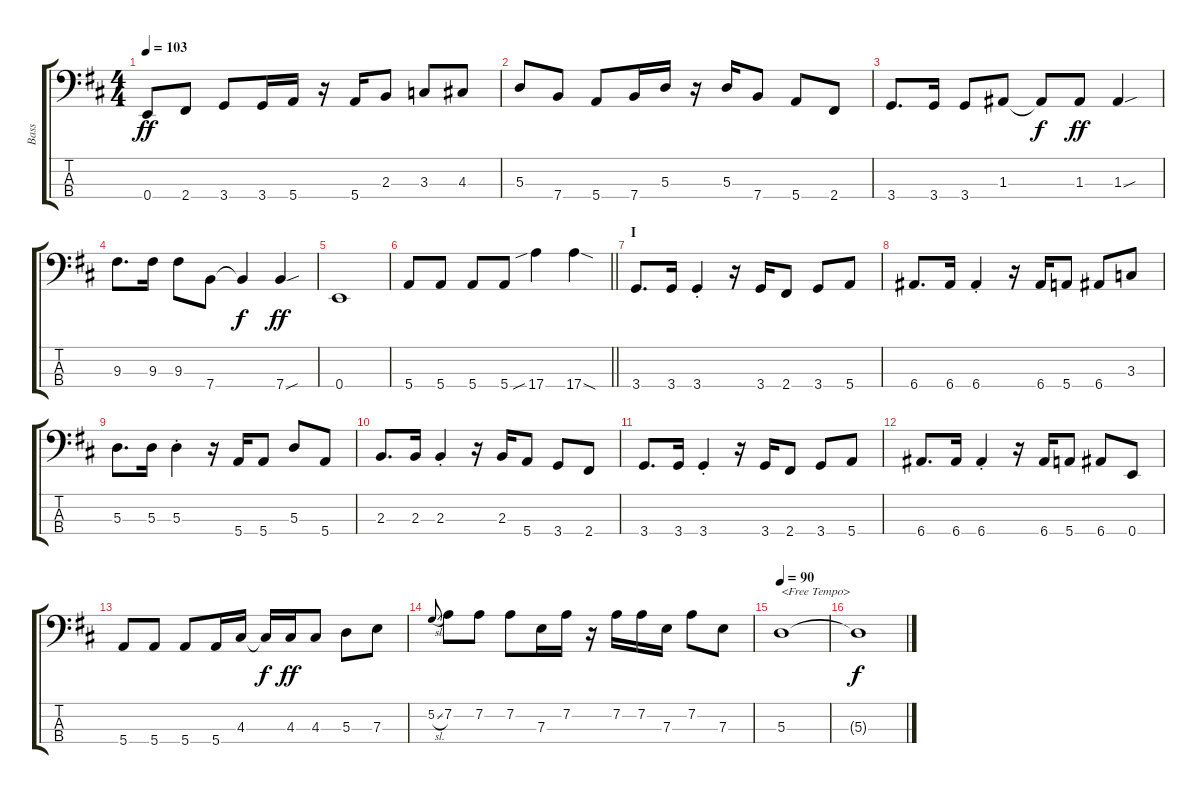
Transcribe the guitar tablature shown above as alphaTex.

\track ("Bass" "Bass") {instrument electricbasspick}
\staff {score tabs}
\tuning (G2 D2 A1 E1) {hide}
\ts (4 4)
\tempo 103
\clef f4
\ks d
0.4.8{dy ff} 2.4.8 3.4.8 3.4.16 5.4.16 r.16 5.4.16 2.3.8 3.3.8 4.3.8 |
5.3.8 7.4.8 5.4.8 7.4.16 5.3.16 r.16 5.3.16 7.4.8 5.4.8 2.4.8 |
3.4.8{d} 3.4.16 3.4.8 1.3.8 1.3{t}.8{dy f} 1.3.8{dy ff} 1.3{sou}.4 |
9.3.8{d} 9.3.16 9.3.8 7.4.8 7.4{t}.4{dy f} 7.4{sou}.4{dy ff} |
0.4.1 |
\barLineRight lightlight
5.4.8 5.4.8 5.4.8 5.4.8 17.4{sib}.4 17.4{sod}.4 |
\section ("" "I")
3.4.8{d} 3.4.16 3.4{st}.4 r.16 3.4.16 2.4.8 3.4.8 5.4.8 |
6.4.8{d} 6.4.16 6.4{st}.4 r.16 6.4.16 5.4.8 6.4.8 3.3.8 |
5.3.8{d} 5.3.16 5.3{st}.4 r.16 5.4.16 5.4.8 5.3.8 5.4.8 |
2.3.8{d} 2.3.16 2.3{st}.4 r.16 2.3.16 5.4.8 3.4.8 2.4.8 |
3.4.8{d} 3.4.16 3.4{st}.4 r.16 3.4.16 2.4.8 3.4.8 5.4.8 |
6.4.8{d} 6.4.16 6.4{st}.4 r.16 6.4.16 5.4.8 6.4.8 0.4.8 |
5.4.8 5.4.8 5.4.8 5.4.16 4.3.16 4.3{t}.16{dy f} 4.3.16{dy ff} 4.3.8 5.3.8 7.3.8 |
5.2{sl}.8{gr onbeat} 7.2.8 7.2.8 7.2.8 7.3.16 7.2.16 r.16 7.2.16 7.2.16 7.3.16 7.2.8 7.3.8 |
\tempo 90
5.3.1{txt "<Free Tempo>"} |
5.3{t}.1{dy f}
